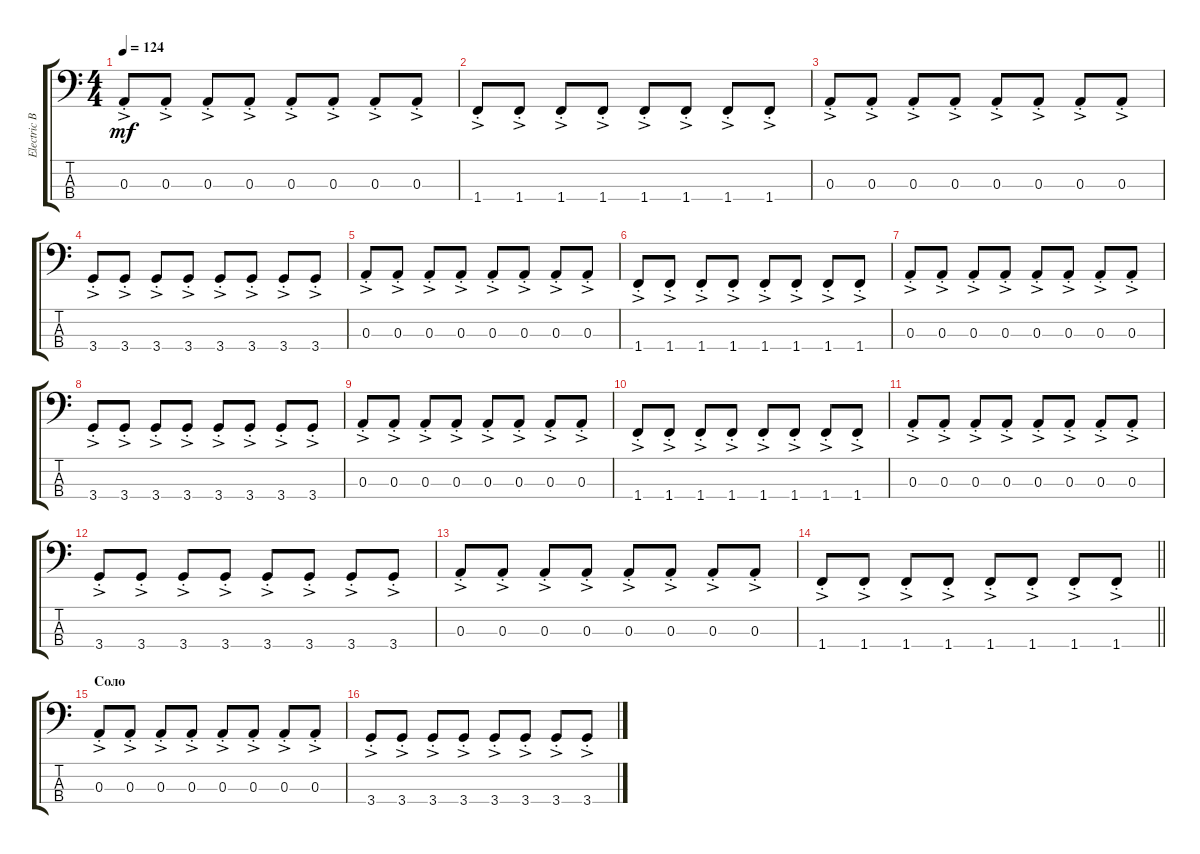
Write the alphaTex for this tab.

\track ("Electric Bass" "Electric B") {instrument electricbassfinger}
\staff {score tabs}
\tuning (G2 D2 A1 E1) {hide}
\ts (4 4)
\tempo 124
\clef f4
\ks c
0.3{ac st}.8{dy mf} 0.3{ac st}.8 0.3{ac st}.8 0.3{ac st}.8 0.3{ac st}.8 0.3{ac st}.8 0.3{ac st}.8 0.3{ac st}.8 |
1.4{ac st}.8 1.4{ac st}.8 1.4{ac st}.8 1.4{ac st}.8 1.4{ac st}.8 1.4{ac st}.8 1.4{ac st}.8 1.4{ac st}.8 |
0.3{ac st}.8 0.3{ac st}.8 0.3{ac st}.8 0.3{ac st}.8 0.3{ac st}.8 0.3{ac st}.8 0.3{ac st}.8 0.3{ac st}.8 |
3.4{ac st}.8 3.4{ac st}.8 3.4{ac st}.8 3.4{ac st}.8 3.4{ac st}.8 3.4{ac st}.8 3.4{ac st}.8 3.4{ac st}.8 |
0.3{ac st}.8 0.3{ac st}.8 0.3{ac st}.8 0.3{ac st}.8 0.3{ac st}.8 0.3{ac st}.8 0.3{ac st}.8 0.3{ac st}.8 |
1.4{ac st}.8 1.4{ac st}.8 1.4{ac st}.8 1.4{ac st}.8 1.4{ac st}.8 1.4{ac st}.8 1.4{ac st}.8 1.4{ac st}.8 |
0.3{ac st}.8 0.3{ac st}.8 0.3{ac st}.8 0.3{ac st}.8 0.3{ac st}.8 0.3{ac st}.8 0.3{ac st}.8 0.3{ac st}.8 |
3.4{ac st}.8 3.4{ac st}.8 3.4{ac st}.8 3.4{ac st}.8 3.4{ac st}.8 3.4{ac st}.8 3.4{ac st}.8 3.4{ac st}.8 |
0.3{ac st}.8 0.3{ac st}.8 0.3{ac st}.8 0.3{ac st}.8 0.3{ac st}.8 0.3{ac st}.8 0.3{ac st}.8 0.3{ac st}.8 |
1.4{ac st}.8 1.4{ac st}.8 1.4{ac st}.8 1.4{ac st}.8 1.4{ac st}.8 1.4{ac st}.8 1.4{ac st}.8 1.4{ac st}.8 |
0.3{ac st}.8 0.3{ac st}.8 0.3{ac st}.8 0.3{ac st}.8 0.3{ac st}.8 0.3{ac st}.8 0.3{ac st}.8 0.3{ac st}.8 |
3.4{ac st}.8 3.4{ac st}.8 3.4{ac st}.8 3.4{ac st}.8 3.4{ac st}.8 3.4{ac st}.8 3.4{ac st}.8 3.4{ac st}.8 |
0.3{ac st}.8 0.3{ac st}.8 0.3{ac st}.8 0.3{ac st}.8 0.3{ac st}.8 0.3{ac st}.8 0.3{ac st}.8 0.3{ac st}.8 |
\barLineRight lightlight
1.4{ac st}.8 1.4{ac st}.8 1.4{ac st}.8 1.4{ac st}.8 1.4{ac st}.8 1.4{ac st}.8 1.4{ac st}.8 1.4{ac st}.8 |
\section ("" "Соло")
0.3{ac st}.8 0.3{ac st}.8 0.3{ac st}.8 0.3{ac st}.8 0.3{ac st}.8 0.3{ac st}.8 0.3{ac st}.8 0.3{ac st}.8 |
3.4{ac st}.8 3.4{ac st}.8 3.4{ac st}.8 3.4{ac st}.8 3.4{ac st}.8 3.4{ac st}.8 3.4{ac st}.8 3.4{ac st}.8
